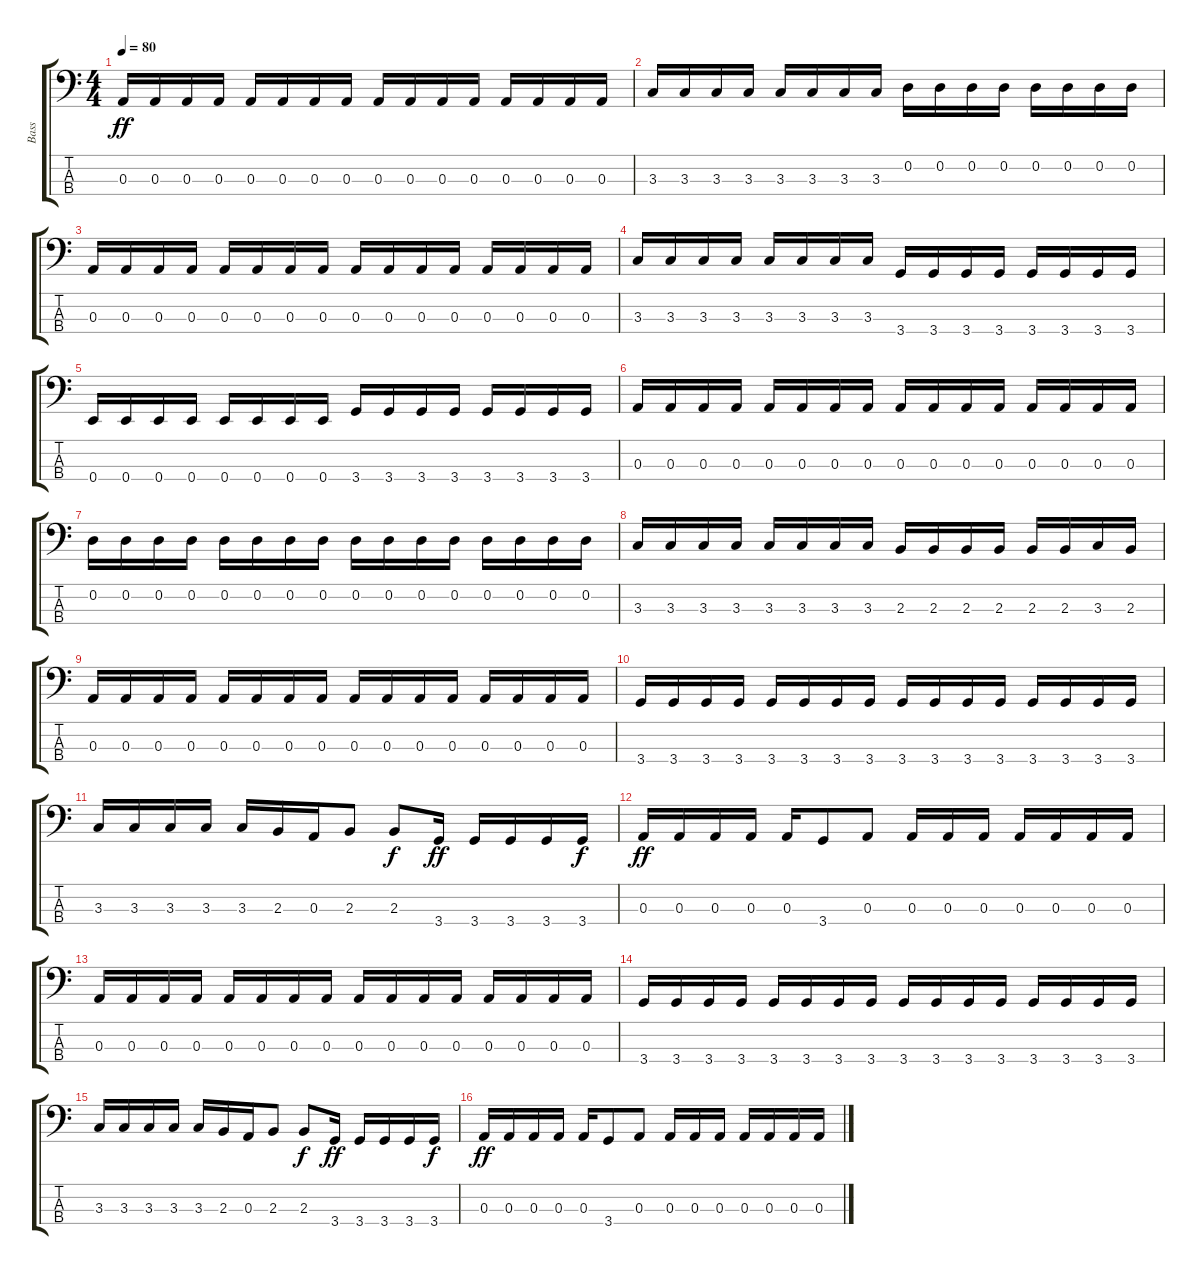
\track ("Bass" "Bass") {instrument electricbasspick}
\staff {score tabs}
\tuning (G2 D2 A1 E1) {hide}
\ts (4 4)
\tempo 80
\clef f4
\ks c
0.3.16{dy ff} 0.3.16 0.3.16 0.3.16 0.3.16 0.3.16 0.3.16 0.3.16 0.3.16 0.3.16 0.3.16 0.3.16 0.3.16 0.3.16 0.3.16 0.3.16 |
3.3.16 3.3.16 3.3.16 3.3.16 3.3.16 3.3.16 3.3.16 3.3.16 0.2.16 0.2.16 0.2.16 0.2.16 0.2.16 0.2.16 0.2.16 0.2.16 |
0.3.16 0.3.16 0.3.16 0.3.16 0.3.16 0.3.16 0.3.16 0.3.16 0.3.16 0.3.16 0.3.16 0.3.16 0.3.16 0.3.16 0.3.16 0.3.16 |
3.3.16 3.3.16 3.3.16 3.3.16 3.3.16 3.3.16 3.3.16 3.3.16 3.4.16 3.4.16 3.4.16 3.4.16 3.4.16 3.4.16 3.4.16 3.4.16 |
0.4.16 0.4.16 0.4.16 0.4.16 0.4.16 0.4.16 0.4.16 0.4.16 3.4.16 3.4.16 3.4.16 3.4.16 3.4.16 3.4.16 3.4.16 3.4.16 |
0.3.16 0.3.16 0.3.16 0.3.16 0.3.16 0.3.16 0.3.16 0.3.16 0.3.16 0.3.16 0.3.16 0.3.16 0.3.16 0.3.16 0.3.16 0.3.16 |
0.2.16 0.2.16 0.2.16 0.2.16 0.2.16 0.2.16 0.2.16 0.2.16 0.2.16 0.2.16 0.2.16 0.2.16 0.2.16 0.2.16 0.2.16 0.2.16 |
3.3.16 3.3.16 3.3.16 3.3.16 3.3.16 3.3.16 3.3.16 3.3.16 2.3.16 2.3.16 2.3.16 2.3.16 2.3.16 2.3.16 3.3.16 2.3.16 |
0.3.16 0.3.16 0.3.16 0.3.16 0.3.16 0.3.16 0.3.16 0.3.16 0.3.16 0.3.16 0.3.16 0.3.16 0.3.16 0.3.16 0.3.16 0.3.16 |
3.4.16 3.4.16 3.4.16 3.4.16 3.4.16 3.4.16 3.4.16 3.4.16 3.4.16 3.4.16 3.4.16 3.4.16 3.4.16 3.4.16 3.4.16 3.4.16 |
3.3.16 3.3.16 3.3.16 3.3.16 3.3.16 2.3.16 0.3.16 2.3.8 2.3.8{dy f} 3.4.16{dy ff} 3.4.16 3.4.16 3.4.16 3.4.16{dy f} |
0.3.16{dy ff} 0.3.16 0.3.16 0.3.16 0.3.16 3.4.8 0.3.8 0.3.16 0.3.16 0.3.16 0.3.16 0.3.16 0.3.16 0.3.16 |
0.3.16 0.3.16 0.3.16 0.3.16 0.3.16 0.3.16 0.3.16 0.3.16 0.3.16 0.3.16 0.3.16 0.3.16 0.3.16 0.3.16 0.3.16 0.3.16 |
3.4.16 3.4.16 3.4.16 3.4.16 3.4.16 3.4.16 3.4.16 3.4.16 3.4.16 3.4.16 3.4.16 3.4.16 3.4.16 3.4.16 3.4.16 3.4.16 |
3.3.16 3.3.16 3.3.16 3.3.16 3.3.16 2.3.16 0.3.16 2.3.8 2.3.8{dy f} 3.4.16{dy ff} 3.4.16 3.4.16 3.4.16 3.4.16{dy f} |
0.3.16{dy ff} 0.3.16 0.3.16 0.3.16 0.3.16 3.4.8 0.3.8 0.3.16 0.3.16 0.3.16 0.3.16 0.3.16 0.3.16 0.3.16
